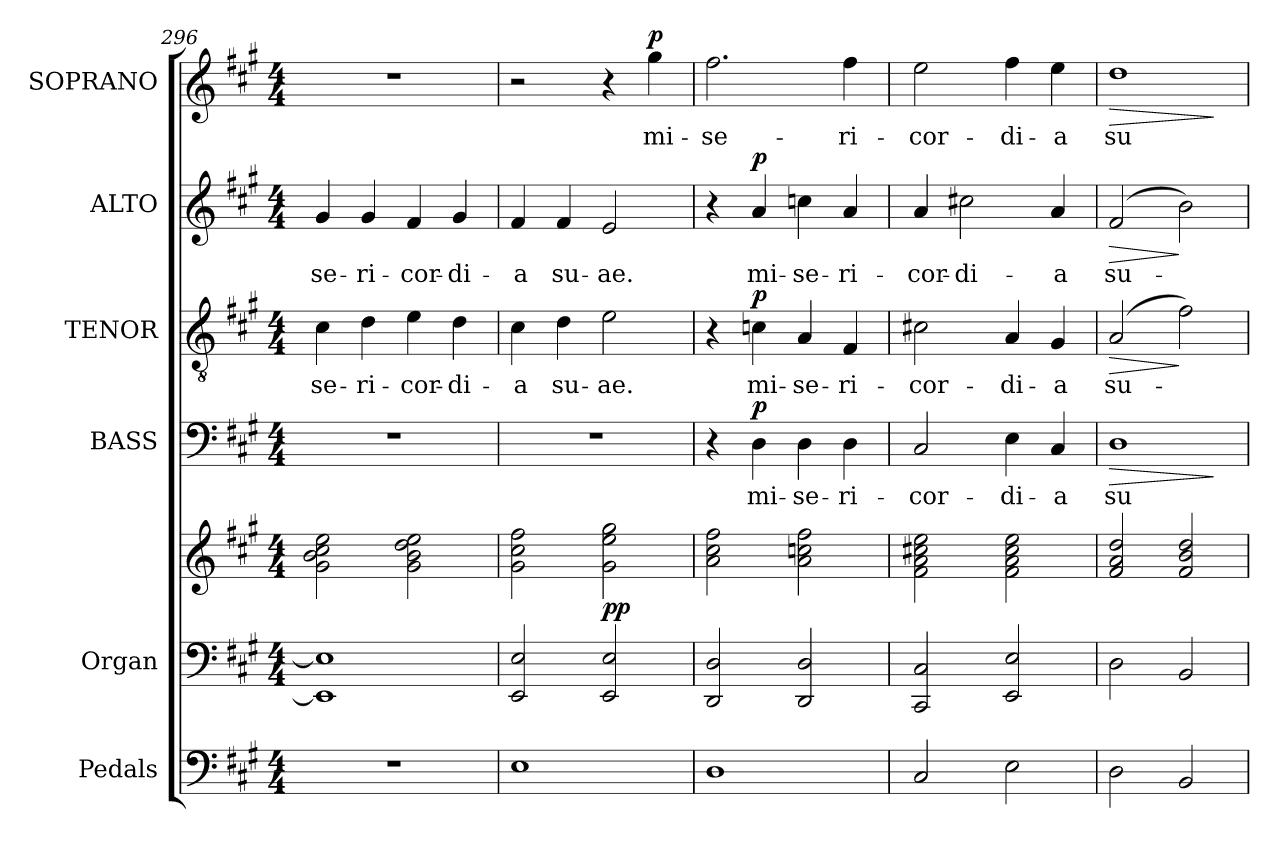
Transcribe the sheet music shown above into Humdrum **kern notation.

**kern	**kern	**kern	**dynam	**kern	**text	**dynam	**kern	**text	**dynam	**kern	**text	**dynam	**kern	**text	**dynam
*part6	*part5	*part5	*part5	*part4	*part4	*part4	*part3	*part3	*part3	*part2	*part2	*part2	*part1	*part1	*part1
*staff7	*staff6	*staff5	*staff5/6	*staff4	*staff4	*staff4	*staff3	*staff3	*staff3	*staff2	*staff2	*staff2	*staff1	*staff1	*staff1
*I"Pedals	*I"Organ	*	*	*I"BASS	*	*	*I"TENOR	*	*	*I"ALTO	*	*	*I"SOPRANO	*	*
*I'Ped.	*I'Org.	*	*	*I'B.	*	*	*I'T.	*	*	*I'A.	*	*	*I'S.	*	*
*clefF4	*clefF4	*clefG2	*	*clefF4	*	*	*clefGv2	*	*	*clefG2	*	*	*clefG2	*	*
*	*	*	*	*	*	*	*ITrd7c12	*	*	*	*	*	*	*	*
*k[f#c#g#]	*k[f#c#g#]	*k[f#c#g#]	*	*k[f#c#g#]	*	*	*k[f#c#g#]	*	*	*k[f#c#g#]	*	*	*k[f#c#g#]	*	*
*A:	*A:	*A:	*	*A:	*	*	*A:	*	*	*A:	*	*	*A:	*	*
*M4/4	*M4/4	*M4/4	*	*M4/4	*	*	*M4/4	*	*	*M4/4	*	*	*M4/4	*	*
=296	=296	=296	=296	=296	=296	=296	=296	=296	=296	=296	=296	=296	=296	=296	=296
!	!	!	!	!	!	!	!	!LO:LY:b:color=#000000	!	!	!	!	!	!	!
!	!	!	!	!	!	!	!	!	!	!	!LO:LY:b:color=#000000	!	!	!	!
1r	1EEi] 1Ei]	2g#i\ 2bi 2cc#i 2eei	.	1r	.	.	4C#i\	-se-	.	4g#i/	-se-	.	1r	.	.
!	!	!	!	!	!	!	!	!LO:LY:b:color=#000000	!	!	!	!	!	!	!
!	!	!	!	!	!	!	!	!	!	!	!LO:LY:b:color=#000000	!	!	!	!
.	.	.	.	.	.	.	4Di\	-ri-	.	4g#i/	-ri-	.	.	.	.
!	!	!	!	!	!	!	!	!LO:LY:b:color=#000000	!	!	!	!	!	!	!
!	!	!	!	!	!	!	!	!	!	!	!LO:LY:b:color=#000000	!	!	!	!
.	.	2g#i\ 2bi 2ddi 2eei	.	.	.	.	4Ei\	-cor-	.	4f#i/	-cor-	.	.	.	.
!	!	!	!	!	!	!	!	!LO:LY:b:color=#000000	!	!	!	!	!	!	!
!	!	!	!	!	!	!	!	!	!	!	!LO:LY:b:color=#000000	!	!	!	!
.	.	.	.	.	.	.	4Di\	-di-	.	4g#i/	-di-	.	.	.	.
!!LO:LB:g=z
=297	=297	=297	=297	=297	=297	=297	=297	=297	=297	=297	=297	=297	=297	=297	=297
!	!	!	!	!	!	!	!	!LO:LY:b:color=#000000	!	!	!	!	!	!	!
!	!	!	!	!	!	!	!	!	!	!	!LO:LY:b:color=#000000	!	!	!	!
1Ei	2EEi/ 2Ei	2g#i\ 2cc#i 2ff#i	.	1r	.	.	4C#i\	-a	.	4f#i/	-a	.	2r	.	.
!	!	!	!	!	!	!	!	!LO:LY:b:color=#000000	!	!	!	!	!	!	!
!	!	!	!	!	!	!	!	!	!	!	!LO:LY:b:color=#000000	!	!	!	!
.	.	.	.	.	.	.	4Di\	su-	.	4f#i/	su-	.	.	.	.
!	!	!	!	!	!	!	!	!LO:LY:b:color=#000000	!	!	!	!	!	!	!
!	!	!	!	!	!	!	!	!	!	!	!LO:LY:b:color=#000000	!	!	!	!
.	2EEi/ 2Ei	2g#i\ 2eei 2gg#i	pp	.	.	.	2Ei\	-ae.	.	2ei/	-ae.	.	4r	.	.
!	!	!	!	!	!	!	!	!	!	!	!	!	!	!LO:LY:b:color=#000000	!
.	.	.	.	.	.	.	.	.	.	.	.	.	4gg#i\	mi-	p
=298	=298	=298	=298	=298	=298	=298	=298	=298	=298	=298	=298	=298	=298	=298	=298
!	!	!	!	!	!	!	!	!	!	!	!	!	!	!LO:LY:b:color=#000000	!
1Di	2DDi/ 2Di	2ai\ 2cc#i 2ff#i	.	4r	.	.	4r	.	.	4r	.	.	2.ff#i\	-se-	.
!	!	!	!	!	!LO:LY:b:color=#000000	!	!	!	!	!	!	!	!	!	!
!	!	!	!	!	!	!	!	!LO:LY:b:color=#000000	!	!	!	!	!	!	!
!	!	!	!	!	!	!	!	!	!	!	!LO:LY:b:color=#000000	!	!	!	!
.	.	.	.	4Di\	mi-	p	4Cni\	mi-	p	4ai/	mi-	p	.	.	.
!	!	!	!	!	!LO:LY:b:color=#000000	!	!	!	!	!	!	!	!	!	!
!	!	!	!	!	!	!	!	!LO:LY:b:color=#000000	!	!	!	!	!	!	!
!	!	!	!	!	!	!	!	!	!	!	!LO:LY:b:color=#000000	!	!	!	!
.	2DDi/ 2Di	2ai\ 2ccni 2ff#i	.	4Di\	-se-	.	4AAi/	-se-	.	4ccni\	-se-	.	.	.	.
!	!	!	!	!	!LO:LY:b:color=#000000	!	!	!	!	!	!	!	!	!	!
!	!	!	!	!	!	!	!	!LO:LY:b:color=#000000	!	!	!	!	!	!	!
!	!	!	!	!	!	!	!	!	!	!	!LO:LY:b:color=#000000	!	!	!	!
!	!	!	!	!	!	!	!	!	!	!	!	!	!	!LO:LY:b:color=#000000	!
.	.	.	.	4Di\	-ri-	.	4FF#i/	-ri-	.	4ai/	-ri-	.	4ff#i\	-ri-	.
=299	=299	=299	=299	=299	=299	=299	=299	=299	=299	=299	=299	=299	=299	=299	=299
!	!	!	!	!	!LO:LY:b:color=#000000	!	!	!	!	!	!	!	!	!	!
!	!	!	!	!	!	!	!	!LO:LY:b:color=#000000	!	!	!	!	!	!	!
!	!	!	!	!	!	!	!	!	!	!	!LO:LY:b:color=#000000	!	!	!	!
!	!	!	!	!	!	!	!	!	!	!	!	!	!	!LO:LY:b:color=#000000	!
2C#i/	2CC#i/ 2C#i	2f#i\ 2ai 2cc#Xi 2eei	.	2C#i/	-cor-	.	2C#Xi\	-cor-	.	4ai/	-cor-	.	2eei\	-cor-	.
!	!	!	!	!	!	!	!	!	!	!	!LO:LY:b:color=#000000	!	!	!	!
.	.	.	.	.	.	.	.	.	.	2cc#Xi\	-di-	.	.	.	.
!	!	!	!	!	!LO:LY:b:color=#000000	!	!	!	!	!	!	!	!	!	!
!	!	!	!	!	!	!	!	!LO:LY:b:color=#000000	!	!	!	!	!	!	!
!	!	!	!	!	!	!	!	!	!	!	!	!	!	!LO:LY:b:color=#000000	!
2Ei\	2EEi/ 2Ei	2f#i\ 2ai 2cc#i 2eei	.	4Ei\	-di-	.	4AAi/	-di-	.	.	.	.	4ff#i\	-di-	.
!	!	!	!	!	!LO:LY:b:color=#000000	!	!	!	!	!	!	!	!	!	!
!	!	!	!	!	!	!	!	!LO:LY:b:color=#000000	!	!	!	!	!	!	!
!	!	!	!	!	!	!	!	!	!	!	!LO:LY:b:color=#000000	!	!	!	!
!	!	!	!	!	!	!	!	!	!	!	!	!	!	!LO:LY:b:color=#000000	!
.	.	.	.	4C#i/	-a	.	4GG#i/	-a	.	4ai/	-a	.	4eei\	-a	.
=300	=300	=300	=300	=300	=300	=300	=300	=300	=300	=300	=300	=300	=300	=300	=300
!	!	!	!	!	!LO:LY:b:color=#000000	!LO:HP:b	!	!	!	!	!	!	!	!	!
!	!	!	!	!	!	!	!	!LO:LY:b:color=#000000	!LO:HP:b	!	!	!	!	!	!
!	!	!	!	!	!	!	!	!	!	!	!LO:LY:b:color=#000000	!LO:HP:b	!	!	!
!	!	!	!	!	!	!	!	!	!	!	!	!	!	!LO:LY:b:color=#000000	!LO:HP:b
2Di\	2Di\	2f#i/ 2ai 2ddi	.	1Di	su-	>	(2AAi/	su-	>	(2f#i/	su-	>	1ddi	su-	>
2BBi/	2BBi/	2f#i/ 2bi 2ddi	.	.	.	.	2F#i\)	.	]	2bi\)	.	]	.	.	.
.	.	.	.	.	.	]	.	.	.	.	.	.	.	.	]
=	=	=	=	=	=	=	=	=	=	=	=	=	=	=	=
*-	*-	*-	*-	*-	*-	*-	*-	*-	*-	*-	*-	*-	*-	*-	*-
